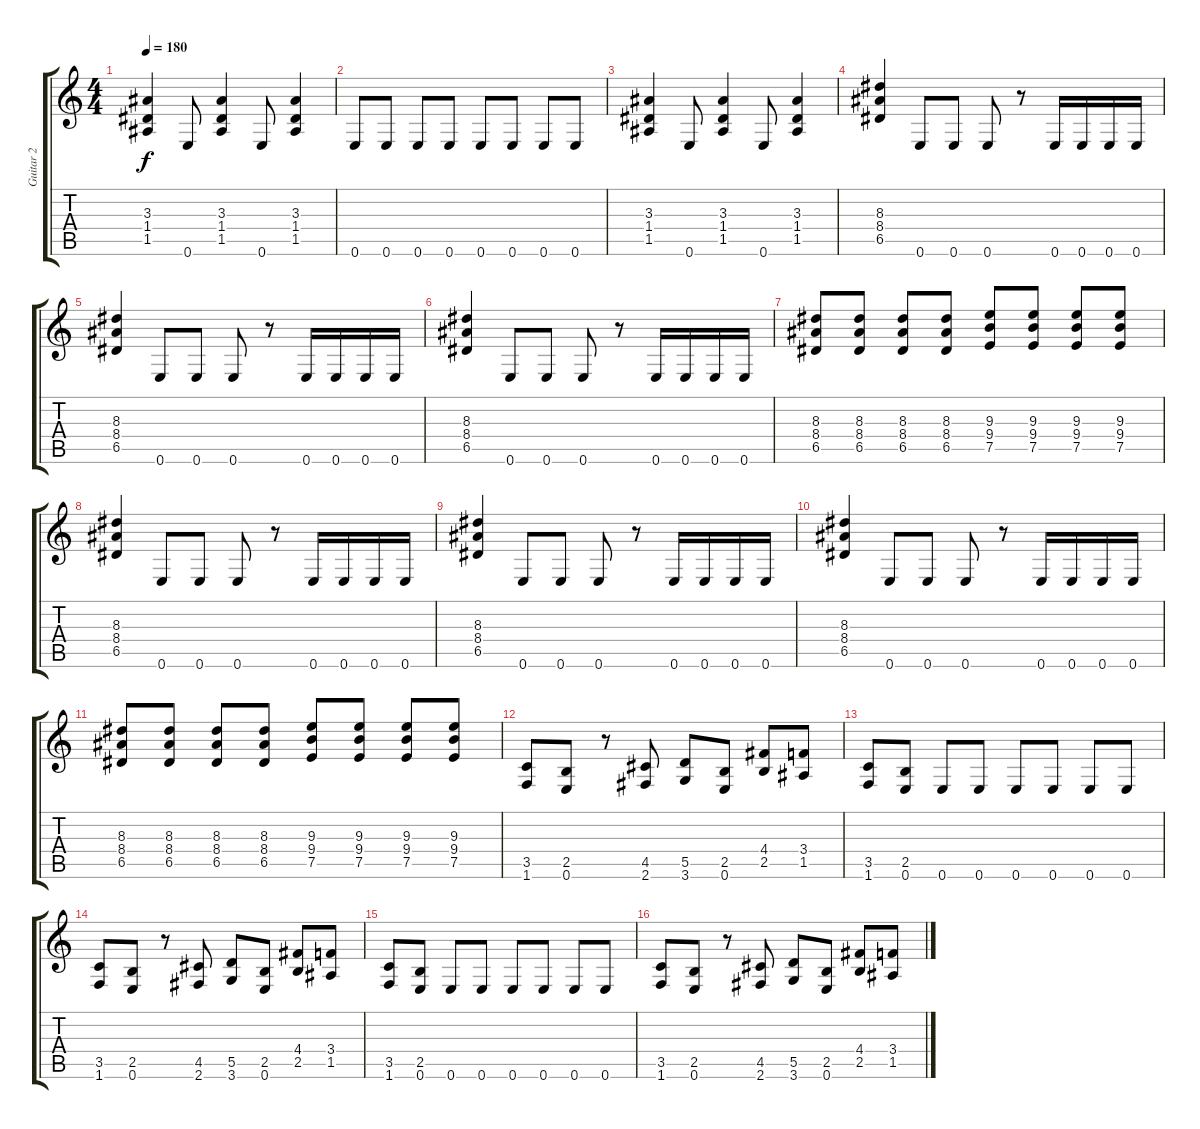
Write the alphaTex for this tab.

\track ("Guitar 2" "Guitar 2") {instrument overdrivenguitar}
\staff {score tabs}
\tuning (E4 B3 G3 D3 A2 E2) {hide}
\ts (4 4)
\tempo 180
\clef g2
\ks c
(3.3 1.4 1.5).4{dy f} 0.6.8 (3.3 1.4 1.5).4 0.6.8 (3.3 1.4 1.5).4 |
0.6.8 0.6.8 0.6.8 0.6.8 0.6.8 0.6.8 0.6.8 0.6.8 |
(3.3 1.4 1.5).4 0.6.8 (3.3 1.4 1.5).4 0.6.8 (3.3 1.4 1.5).4 |
(8.3 8.4 6.5).4 0.6.8 0.6.8 0.6.8 r.8 0.6.16 0.6.16 0.6.16 0.6.16 |
(8.3 8.4 6.5).4 0.6.8 0.6.8 0.6.8 r.8 0.6.16 0.6.16 0.6.16 0.6.16 |
(8.3 8.4 6.5).4 0.6.8 0.6.8 0.6.8 r.8 0.6.16 0.6.16 0.6.16 0.6.16 |
(8.3 8.4 6.5).8 (8.3 8.4 6.5).8 (8.3 8.4 6.5).8 (8.3 8.4 6.5).8 (9.3 9.4 7.5).8 (9.3 9.4 7.5).8 (9.3 9.4 7.5).8 (9.3 9.4 7.5).8 |
(8.3 8.4 6.5).4 0.6.8 0.6.8 0.6.8 r.8 0.6.16 0.6.16 0.6.16 0.6.16 |
(8.3 8.4 6.5).4 0.6.8 0.6.8 0.6.8 r.8 0.6.16 0.6.16 0.6.16 0.6.16 |
(8.3 8.4 6.5).4 0.6.8 0.6.8 0.6.8 r.8 0.6.16 0.6.16 0.6.16 0.6.16 |
(8.3 8.4 6.5).8 (8.3 8.4 6.5).8 (8.3 8.4 6.5).8 (8.3 8.4 6.5).8 (9.3 9.4 7.5).8 (9.3 9.4 7.5).8 (9.3 9.4 7.5).8 (9.3 9.4 7.5).8 |
(3.5 1.6).8 (2.5 0.6).8 r.8 (4.5 2.6).8 (5.5 3.6).8 (2.5 0.6).8 (4.4 2.5).8 (3.4 1.5).8 |
(3.5 1.6).8 (2.5 0.6).8 0.6.8 0.6.8 0.6.8 0.6.8 0.6.8 0.6.8 |
(3.5 1.6).8 (2.5 0.6).8 r.8 (4.5 2.6).8 (5.5 3.6).8 (2.5 0.6).8 (4.4 2.5).8 (3.4 1.5).8 |
(3.5 1.6).8 (2.5 0.6).8 0.6.8 0.6.8 0.6.8 0.6.8 0.6.8 0.6.8 |
(3.5 1.6).8 (2.5 0.6).8 r.8 (4.5 2.6).8 (5.5 3.6).8 (2.5 0.6).8 (4.4 2.5).8 (3.4 1.5).8
